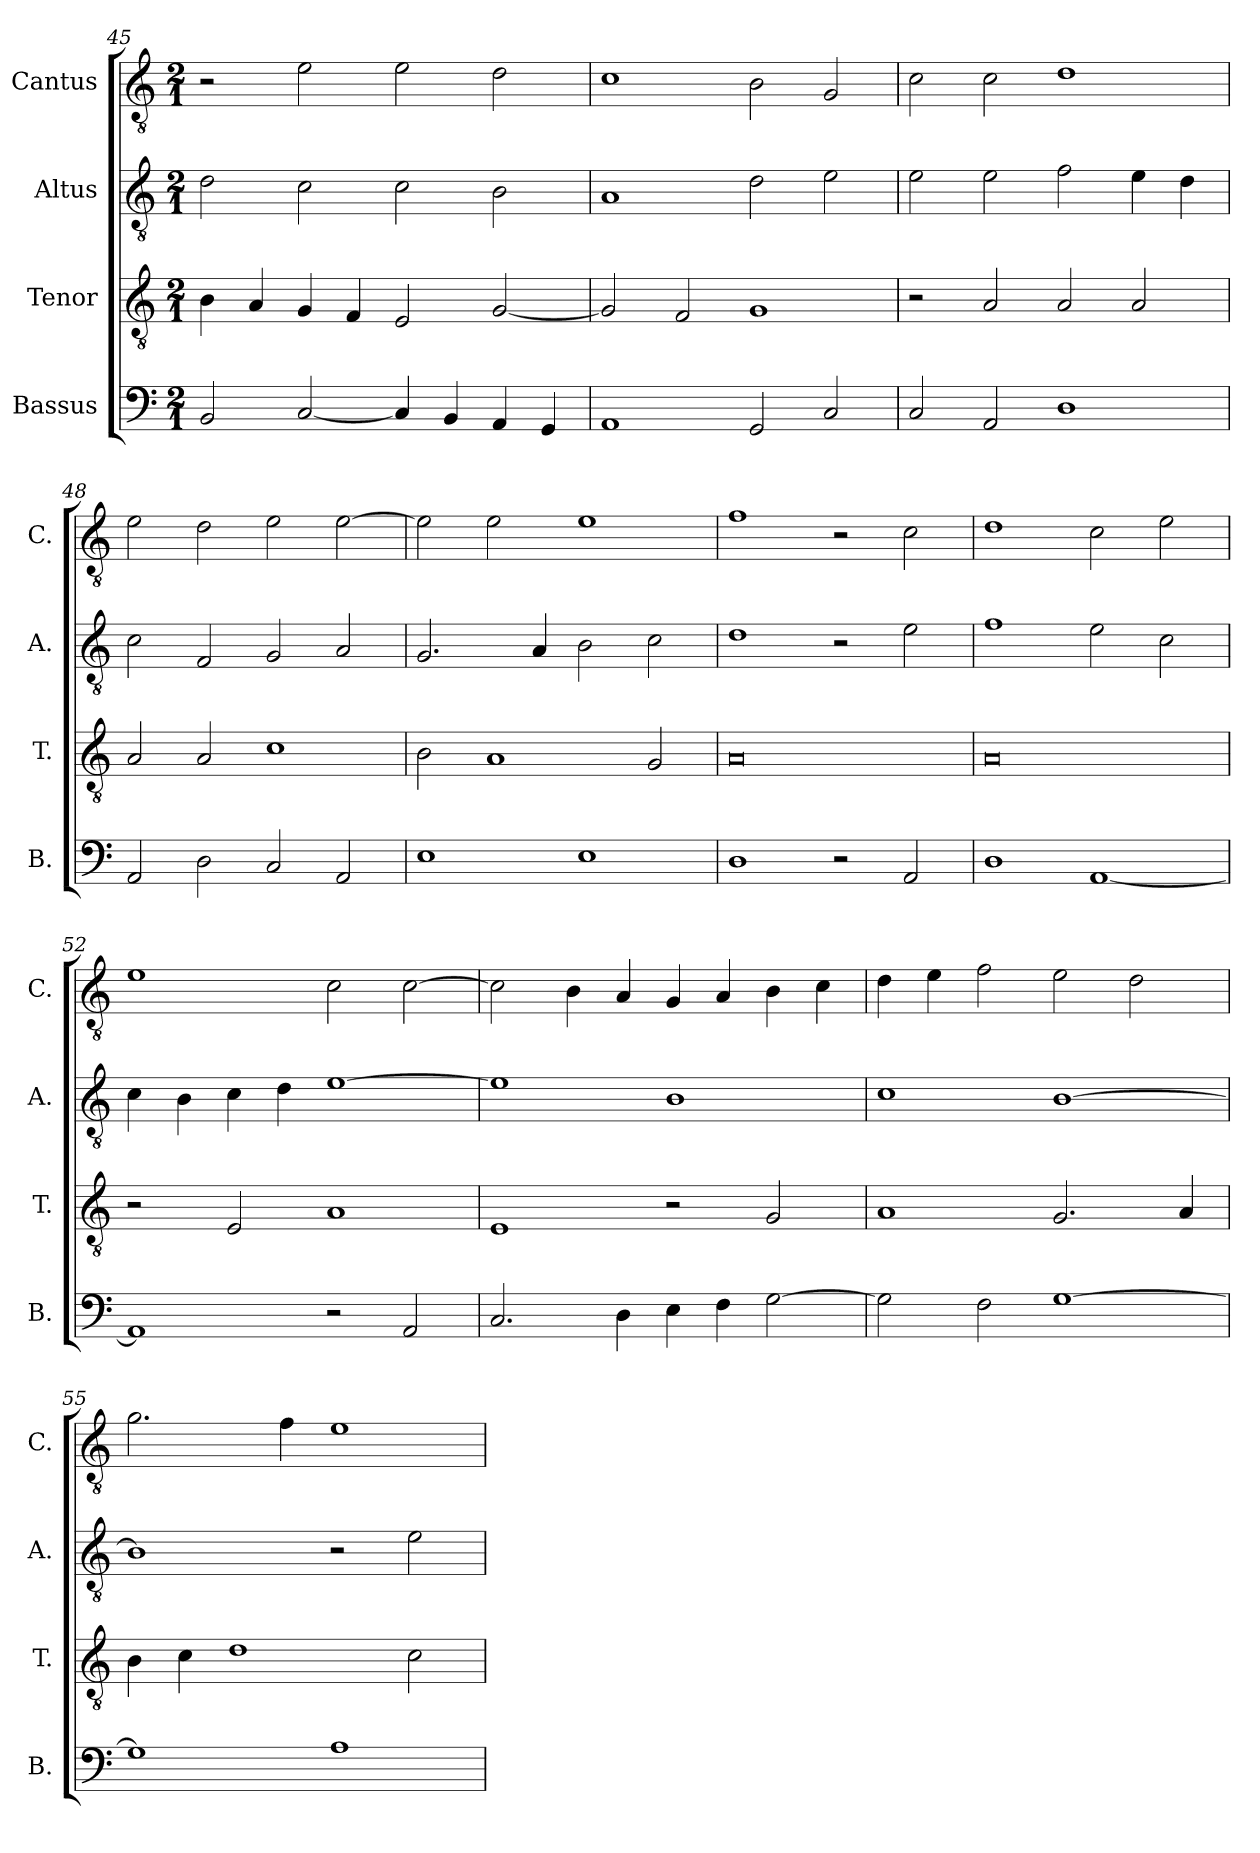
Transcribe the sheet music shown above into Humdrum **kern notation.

**kern	**kern	**kern	**kern
*part4	*part3	*part2	*part1
*staff4	*staff3	*staff2	*staff1
*I"Bassus	*I"Tenor	*I"Altus	*I"Cantus
*I'B.	*I'T.	*I'A.	*I'C.
*clefF4	*clefGv2	*clefGv2	*clefGv2
*k[]	*k[]	*k[]	*k[]
*M2/1	*M2/1	*M2/1	*M2/1
=45	=45	=45	=45
2BB/	4B\	2d\	2r
.	4A/	.	.
[2C/	4G/	2c\	2e\
.	4F/	.	.
4C/]	2E/	2c\	2e\
4BB/	.	.	.
4AA/	[2G/	2B\	2d\
4GG/	.	.	.
=46	=46	=46	=46
1AA	2G/]	1A	1c
.	2F/	.	.
2GG/	1G	2d\	2B\
2C/	.	2e\	2G/
=47	=47	=47	=47
2C/	2r	2e\	2c\
2AA/	2A/	2e\	2c\
1D	2A/	2f\	1d
.	2A/	4e\	.
.	.	4d\	.
=48	=48	=48	=48
2AA/	2A/	2c\	2e\
2D\	2A/	2F/	2d\
2C/	1c	2G/	2e\
2AA/	.	2A/	[2e\
=49	=49	=49	=49
1E	2B\	2.G/	2e\]
.	1A	.	2e\
.	.	4A/	.
1E	.	2B\	1e
.	2G/	2c\	.
=50	=50	=50	=50
1D	0A	1d	1f
2r	.	2r	2r
2AA/	.	2e\	2c\
=51	=51	=51	=51
1D	0A	1f	1d
[1AA	.	2e\	2c\
.	.	2c\	2e\
=52	=52	=52	=52
1AA]	2r	4c\	1e
.	.	4B\	.
.	2E/	4c\	.
.	.	4d\	.
2r	1A	[1e	2c\
2AA/	.	.	[2c\
=53	=53	=53	=53
2.C/	1E	1e]	2c\]
.	.	.	4B\
4D\	.	.	4A/
4E\	2r	1B	4G/
4F\	.	.	4A/
[2G\	2G/	.	4B\
.	.	.	4c\
=54	=54	=54	=54
2G\]	1A	1c	4d\
.	.	.	4e\
2F\	.	.	2f\
[1G	2.G/	[1B	2e\
.	.	.	2d\
.	4A/	.	.
=55	=55	=55	=55
1G]	4B\	1B]	2.g\
.	4c\	.	.
.	1d	.	.
.	.	.	4f\
1A	.	2r	1e
.	2c\	2e\	.
=	=	=	=
*-	*-	*-	*-
